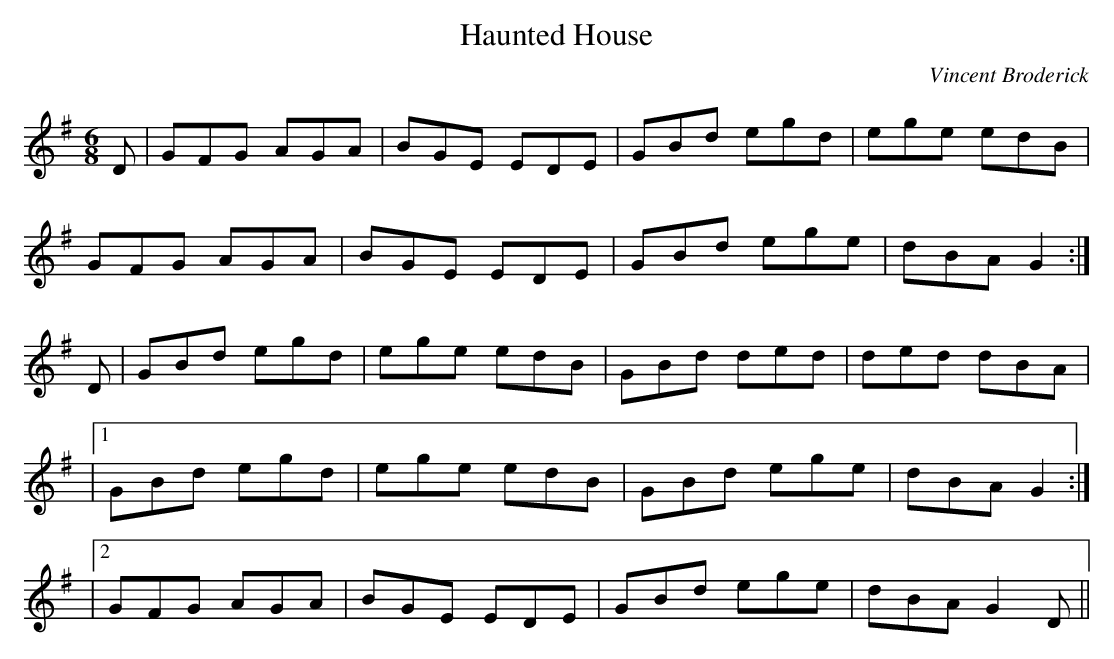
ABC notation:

X:1
T: Haunted House
C: Vincent Broderick
M: 6/8
L: 1/8
K: G
D|GFG AGA|BGE EDE|GBd egd|ege edB|
GFG AGA|BGE EDE|GBd ege|dBA G2 :|
D|GBd egd|ege edB|GBd ded|ded dBA|
|1 GBd egd|ege edB|GBd ege|dBA G2 :|
|2 GFG AGA|BGE EDE|GBd ege|dBA G2D||
